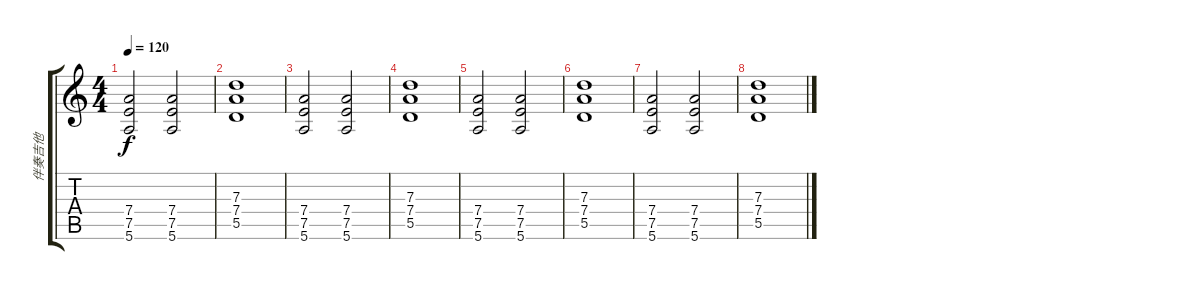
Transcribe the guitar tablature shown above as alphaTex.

\track ("伴奏吉他" "伴奏吉他") {instrument overdrivenguitar}
\staff {score tabs}
\tuning (E4 B3 G3 D3 A2 E2) {hide}
\ts (4 4)
\tempo 120
\clef g2
\ks c
(7.4 7.5 5.6).2{dy f} (7.4 7.5 5.6).2 |
(7.3 7.4 5.5).1 |
(7.4 7.5 5.6).2 (7.4 7.5 5.6).2 |
(7.3 7.4 5.5).1 |
(7.4 7.5 5.6).2 (7.4 7.5 5.6).2 |
(7.3 7.4 5.5).1 |
(7.4 7.5 5.6).2 (7.4 7.5 5.6).2 |
(7.3 7.4 5.5).1
